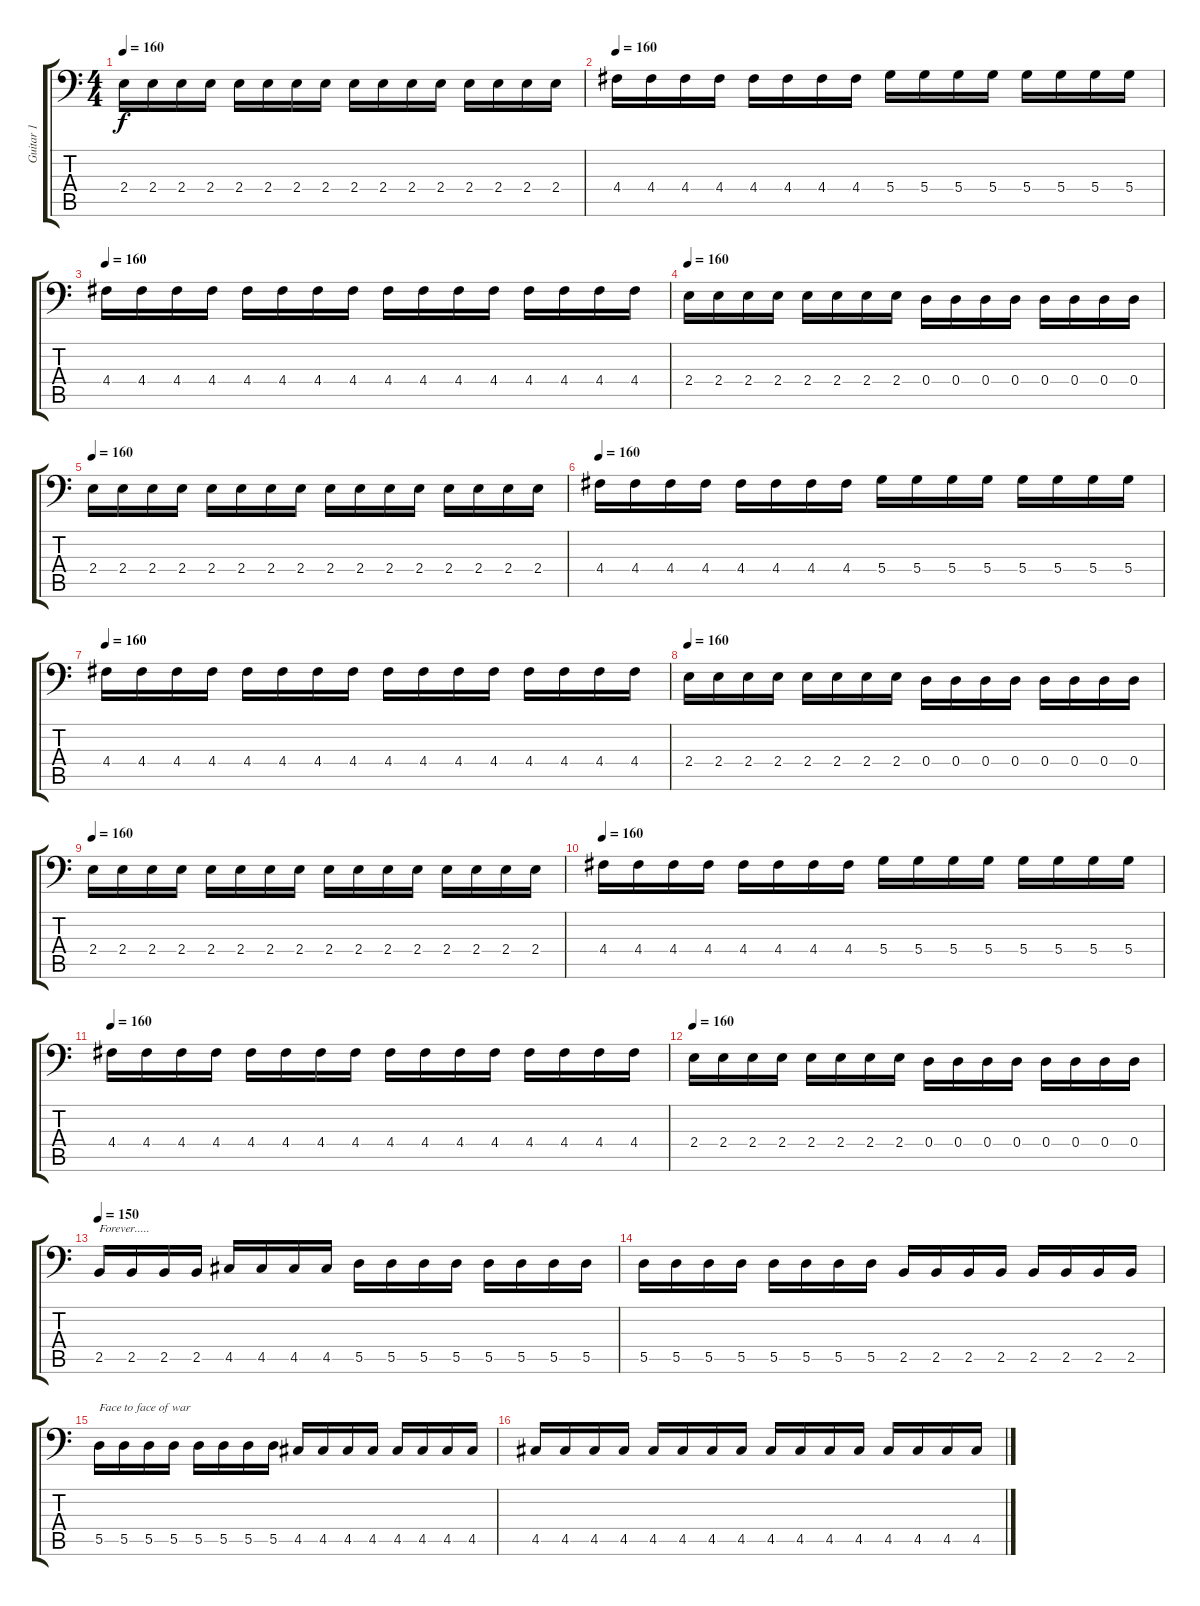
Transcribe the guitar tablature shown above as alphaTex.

\track ("Guitar 1" "Guitar 1") {instrument distortionguitar}
\staff {score tabs}
\tuning (E3 B2 G2 D2 A1 E1) {hide}
\ts (4 4)
\tempo 160
\clef f4
\ks c
2.4.16{dy f} 2.4.16 2.4.16 2.4.16 2.4.16 2.4.16 2.4.16 2.4.16 2.4.16 2.4.16 2.4.16 2.4.16 2.4.16 2.4.16 2.4.16 2.4.16 |
\tempo 160
4.4.16 4.4.16 4.4.16 4.4.16 4.4.16 4.4.16 4.4.16 4.4.16 5.4.16 5.4.16 5.4.16 5.4.16 5.4.16 5.4.16 5.4.16 5.4.16 |
\tempo 160
4.4.16 4.4.16 4.4.16 4.4.16 4.4.16 4.4.16 4.4.16 4.4.16 4.4.16 4.4.16 4.4.16 4.4.16 4.4.16 4.4.16 4.4.16 4.4.16 |
\tempo 160
2.4.16 2.4.16 2.4.16 2.4.16 2.4.16 2.4.16 2.4.16 2.4.16 0.4.16 0.4.16 0.4.16 0.4.16 0.4.16 0.4.16 0.4.16 0.4.16 |
\tempo 160
2.4.16 2.4.16 2.4.16 2.4.16 2.4.16 2.4.16 2.4.16 2.4.16 2.4.16 2.4.16 2.4.16 2.4.16 2.4.16 2.4.16 2.4.16 2.4.16 |
\tempo 160
4.4.16 4.4.16 4.4.16 4.4.16 4.4.16 4.4.16 4.4.16 4.4.16 5.4.16 5.4.16 5.4.16 5.4.16 5.4.16 5.4.16 5.4.16 5.4.16 |
\tempo 160
4.4.16 4.4.16 4.4.16 4.4.16 4.4.16 4.4.16 4.4.16 4.4.16 4.4.16 4.4.16 4.4.16 4.4.16 4.4.16 4.4.16 4.4.16 4.4.16 |
\tempo 160
2.4.16 2.4.16 2.4.16 2.4.16 2.4.16 2.4.16 2.4.16 2.4.16 0.4.16 0.4.16 0.4.16 0.4.16 0.4.16 0.4.16 0.4.16 0.4.16 |
\tempo 160
2.4.16 2.4.16 2.4.16 2.4.16 2.4.16 2.4.16 2.4.16 2.4.16 2.4.16 2.4.16 2.4.16 2.4.16 2.4.16 2.4.16 2.4.16 2.4.16 |
\tempo 160
4.4.16 4.4.16 4.4.16 4.4.16 4.4.16 4.4.16 4.4.16 4.4.16 5.4.16 5.4.16 5.4.16 5.4.16 5.4.16 5.4.16 5.4.16 5.4.16 |
\tempo 160
4.4.16 4.4.16 4.4.16 4.4.16 4.4.16 4.4.16 4.4.16 4.4.16 4.4.16 4.4.16 4.4.16 4.4.16 4.4.16 4.4.16 4.4.16 4.4.16 |
\tempo 160
2.4.16 2.4.16 2.4.16 2.4.16 2.4.16 2.4.16 2.4.16 2.4.16 0.4.16 0.4.16 0.4.16 0.4.16 0.4.16 0.4.16 0.4.16 0.4.16 |
\tempo 150
2.5.16{txt "Forever....."} 2.5.16 2.5.16 2.5.16 4.5.16 4.5.16 4.5.16 4.5.16 5.5.16 5.5.16 5.5.16 5.5.16 5.5.16 5.5.16 5.5.16 5.5.16 |
5.5.16 5.5.16 5.5.16 5.5.16 5.5.16 5.5.16 5.5.16 5.5.16 2.5.16 2.5.16 2.5.16 2.5.16 2.5.16 2.5.16 2.5.16 2.5.16 |
5.5.16{txt "Face to face of war"} 5.5.16 5.5.16 5.5.16 5.5.16 5.5.16 5.5.16 5.5.16 4.5.16 4.5.16 4.5.16 4.5.16 4.5.16 4.5.16 4.5.16 4.5.16 |
4.5.16 4.5.16 4.5.16 4.5.16 4.5.16 4.5.16 4.5.16 4.5.16 4.5.16 4.5.16 4.5.16 4.5.16 4.5.16 4.5.16 4.5.16 4.5.16
